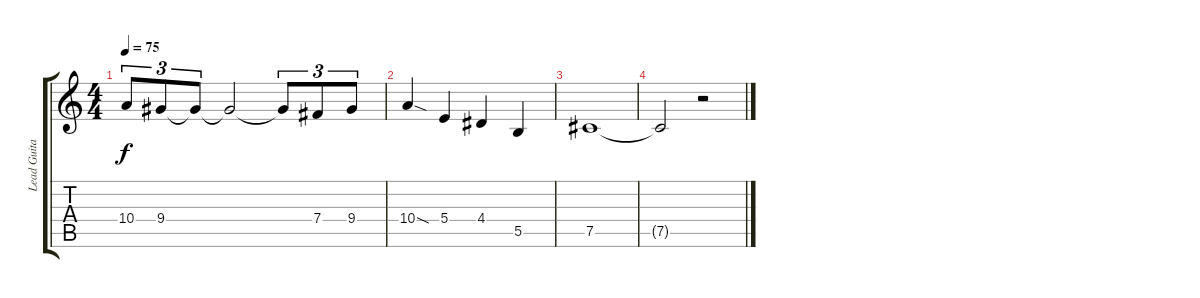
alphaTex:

\track ("Lead Guitar 2 (Distortion)" "Lead Guita") {instrument overdrivenguitar}
\staff {score tabs}
\tuning (Db4 Ab3 E3 B2 Gb2 Db2) {hide}
\ts (4 4)
\tempo 75
\clef g2
\ks c
10.4.8{tu (3 2) dy f} 9.4.8{tu (3 2)} 9.4{t}.8{tu (3 2)} 9.4{t}.2 9.4{t}.8{tu (3 2)} 7.4.8{tu (3 2)} 9.4.8{tu (3 2)} |
10.4{sod}.4 5.4.4 4.4.4 5.5.4 |
7.5.1 |
7.5{t}.2 r.2
